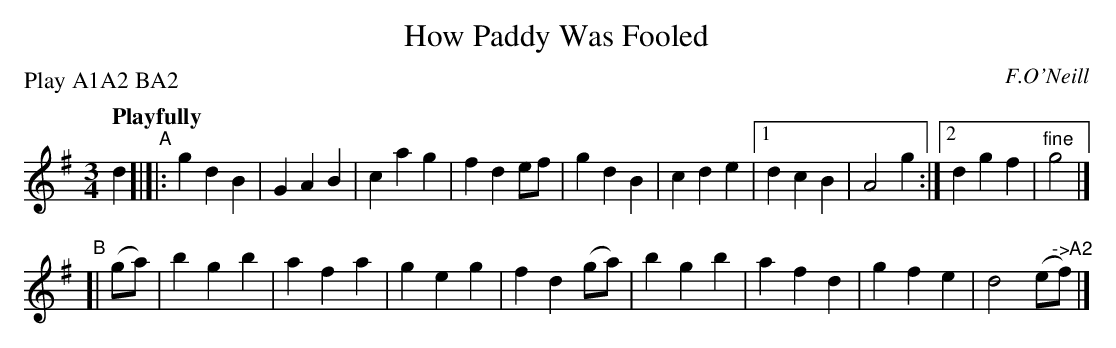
X:1
T: How Paddy Was Fooled
O: F.O'Neill
P: Play A1A2 BA2
Q: "Playfully"
M: 3/4
L: 1/8
K: G
d2 \
"^A"[|]|: g2 d2 B2 | G2 A2 B2 | c2 a2 g2 | f2 d2 ef | g2 d2 B2 | c2 d2 e2 |1 d2 c2 B2 | A4 g2 :|2 d2 g2 f2 | "^fine"g4 |]
"B"[| (ga) | b2 g2 b2 | a2 f2 a2 | g2 e2 g2 | f2 d2 (ga) | b2 g2 b2 | a2 f2 d2 | g2 f2 e2 | d4 (e"^->A2"f) |]
